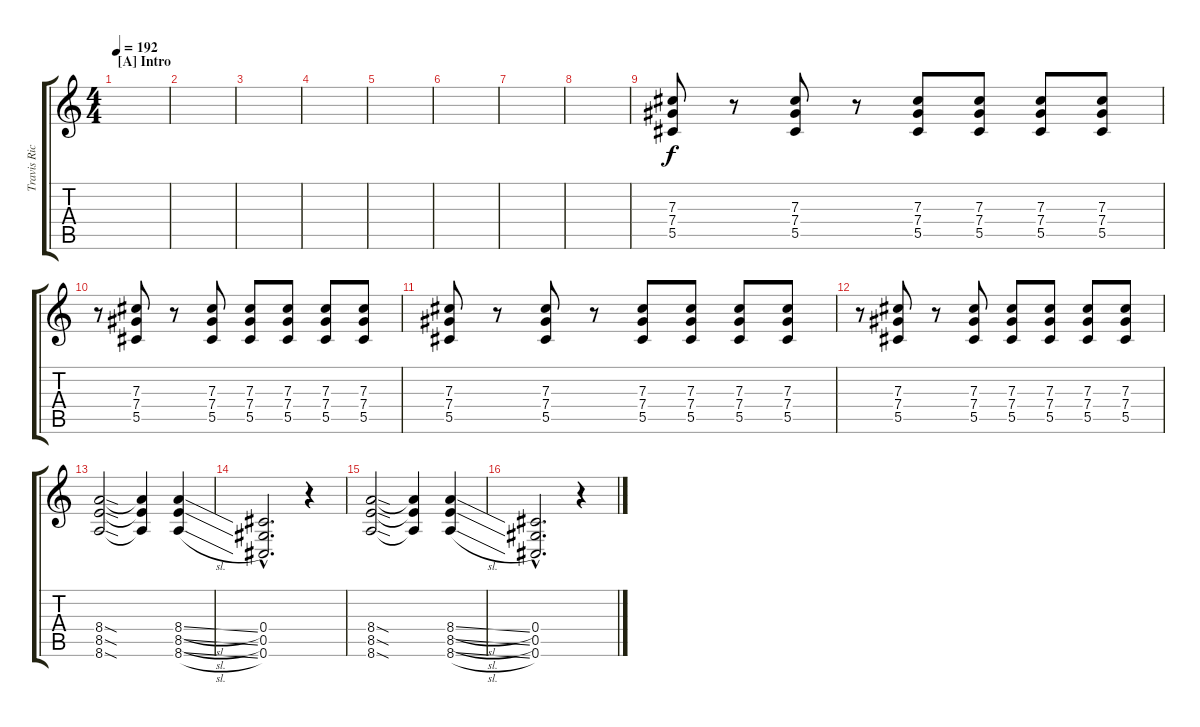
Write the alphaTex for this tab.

\track ("Travis Richter" "Travis Ric") {instrument distortionguitar}
\staff {score tabs}
\tuning (Eb4 Bb3 Gb3 Db3 Ab2 Db2) {hide}
\ts (4 4)
\section ("" "[A] Intro")
\tempo 192
\clef g2
\ks c
|
|
|
|
|
|
|
|
(7.3 7.4 5.5).8 r.8 (7.3 7.4 5.5).8 r.8 (7.3 7.4 5.5).8 (7.3 7.4 5.5).8 (7.3 7.4 5.5).8 (7.3 7.4 5.5).8 |
r.8 (7.3 7.4 5.5).8 r.8 (7.3 7.4 5.5).8 (7.3 7.4 5.5).8 (7.3 7.4 5.5).8 (7.3 7.4 5.5).8 (7.3 7.4 5.5).8 |
(7.3 7.4 5.5).8 r.8 (7.3 7.4 5.5).8 r.8 (7.3 7.4 5.5).8 (7.3 7.4 5.5).8 (7.3 7.4 5.5).8 (7.3 7.4 5.5).8 |
r.8 (7.3 7.4 5.5).8 r.8 (7.3 7.4 5.5).8 (7.3 7.4 5.5).8 (7.3 7.4 5.5).8 (7.3 7.4 5.5).8 (7.3 7.4 5.5).8 |
(8.4{sod} 8.5{sod} 8.6{sod}).2 (8.4{t} 8.5{t} 8.6{t}).4 (8.4{sl} 8.5{sl} 8.6{sl}).4 |
(0.4{hac} 0.5{hac} 0.6{hac}).2{d} r.4 |
(8.4{sod} 8.5{sod} 8.6{sod}).2 (8.4{t} 8.5{t} 8.6{t}).4 (8.4{sl} 8.5{sl} 8.6{sl}).4 |
(0.4{hac} 0.5{hac} 0.6{hac}).2{d} r.4
